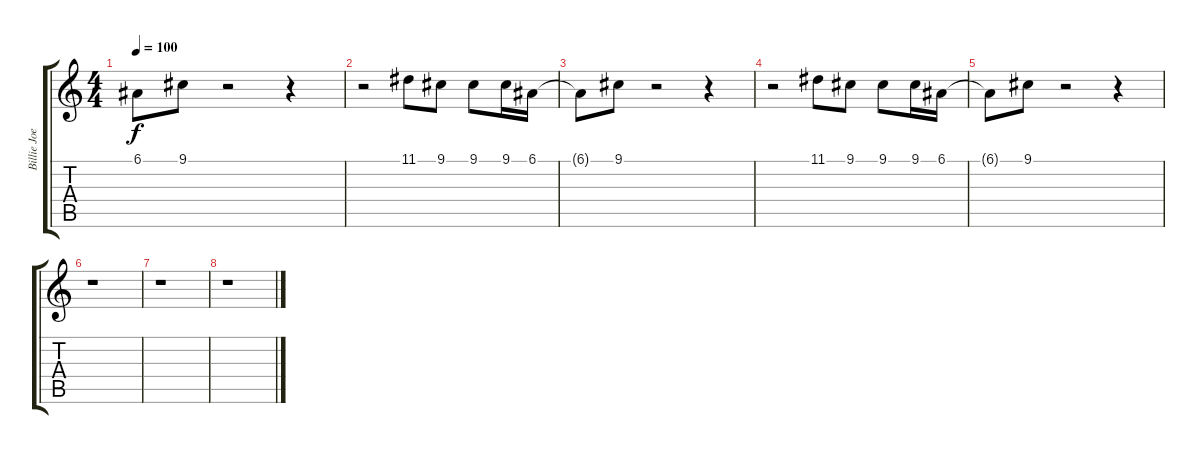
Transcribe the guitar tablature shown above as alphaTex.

\track ("Billie Joe Vocals Right" "Billie Joe") {instrument oboe}
\staff {score tabs}
\tuning (E4 B3 G3 D3 A2 E2) {hide}
\ts (4 4)
\tempo 100
\clef g2
\ks c
6.1{t}.8{dy f} 9.1.8 r.2 r.4 |
r.2 11.1.8 9.1.8 9.1.8 9.1.16 6.1.16 |
6.1{t}.8 9.1.8 r.2 r.4 |
r.2 11.1.8 9.1.8 9.1.8 9.1.16 6.1.16 |
6.1{t}.8 9.1.8 r.2 r.4 |
r.1 |
r.1 |
r.1
